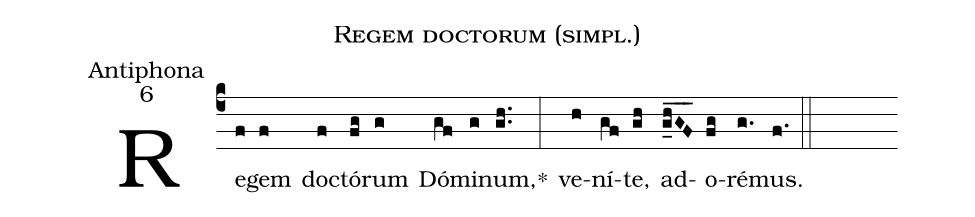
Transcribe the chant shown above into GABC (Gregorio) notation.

name:Regem doctorum (simpl.);
office-part:Antiphona;
mode:6;
%%
(c4) Re(f)gem(f) do(f)ctó(fg)rum(g) Dó(gf)mi(g)num,*(gh..) (:)
ve(h)ní(gf)te,(gh) ad(ghGF____)o(fg)ré(g.)mus.(f.) (::)
